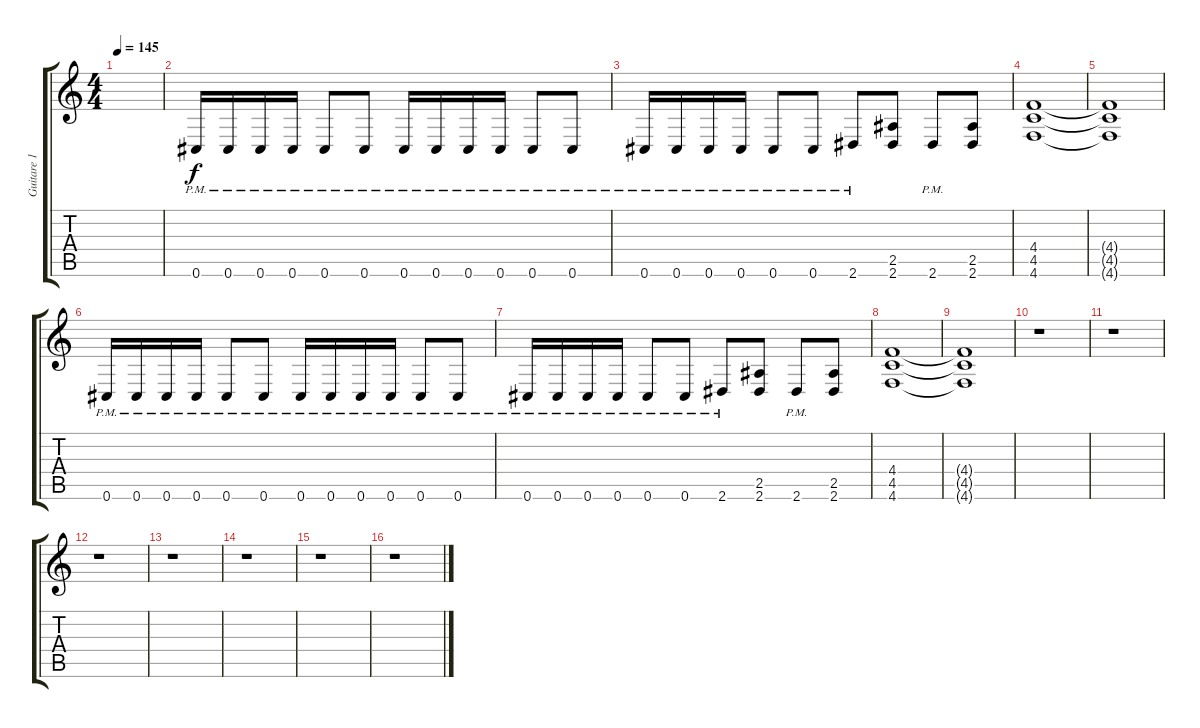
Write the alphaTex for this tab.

\track ("Guitare 1" "Guitare 1") {instrument distortionguitar}
\staff {score tabs}
\tuning (Eb4 Bb3 Gb3 Db3 Ab2 Db2) {hide}
\ts (4 4)
\tempo 145
\clef g2
\ks c
|
\section ("" "")
0.6{pm}.16 0.6{pm}.16 0.6{pm}.16 0.6{pm}.16 0.6{pm}.8 0.6{pm}.8 0.6{pm}.16 0.6{pm}.16 0.6{pm}.16 0.6{pm}.16 0.6{pm}.8 0.6{pm}.8 |
0.6{pm}.16 0.6{pm}.16 0.6{pm}.16 0.6{pm}.16 0.6{pm}.8 0.6{pm}.8 2.6{pm}.8 (2.5 2.6).8 2.6{pm}.8 (2.5 2.6).8 |
(4.4 4.5 4.6).1 |
(4.4{t} 4.5{t} 4.6{t}).1 |
0.6{pm}.16 0.6{pm}.16 0.6{pm}.16 0.6{pm}.16 0.6{pm}.8 0.6{pm}.8 0.6{pm}.16 0.6{pm}.16 0.6{pm}.16 0.6{pm}.16 0.6{pm}.8 0.6{pm}.8 |
0.6{pm}.16 0.6{pm}.16 0.6{pm}.16 0.6{pm}.16 0.6{pm}.8 0.6{pm}.8 2.6{pm}.8 (2.5 2.6).8 2.6{pm}.8 (2.5 2.6).8 |
(4.4 4.5 4.6).1 |
(4.4{t} 4.5{t} 4.6{t}).1 |
r.1 |
r.1 |
\section ("" "")
r.1 |
r.1 |
r.1 |
r.1 |
r.1
